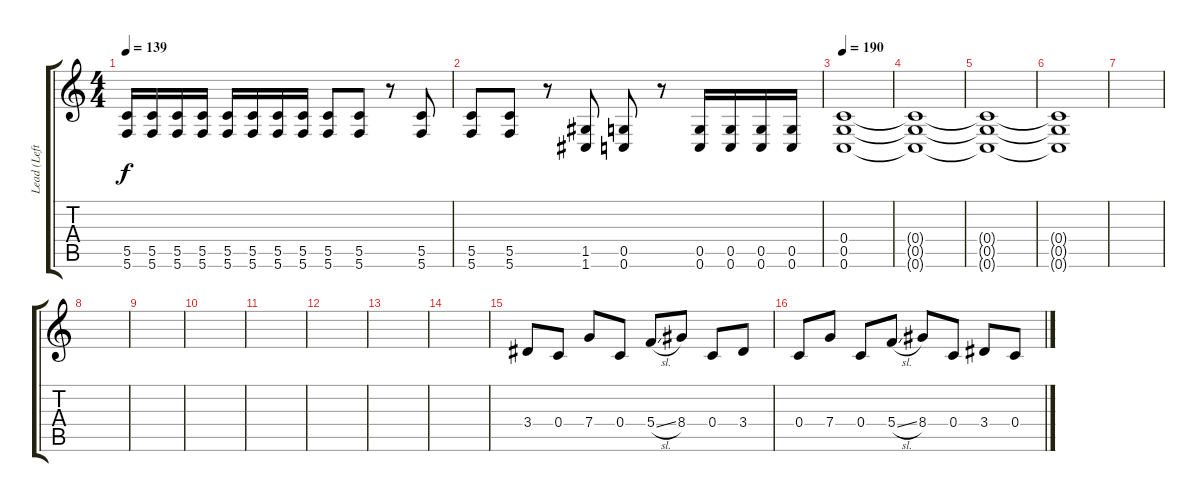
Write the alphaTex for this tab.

\track ("Lead (Left)" "Lead (Left") {instrument distortionguitar}
\staff {score tabs}
\tuning (D4 A3 F3 C3 G2 C2) {hide}
\ts (4 4)
\tempo 139
\clef g2
\ks c
(5.5 5.6).16{dy f} (5.5 5.6).16 (5.5 5.6).16 (5.5 5.6).16 (5.5 5.6).16 (5.5 5.6).16 (5.5 5.6).16 (5.5 5.6).16 (5.5 5.6).8 (5.5 5.6).8 r.8 (5.5 5.6).8 |
(5.5 5.6).8 (5.5 5.6).8 r.8 (1.5 1.6).8 (0.5 0.6).8 r.8 (0.5 0.6).16 (0.5 0.6).16 (0.5 0.6).16 (0.5 0.6).16 |
\tempo 190
(0.4 0.5 0.6).1 |
(0.4{t} 0.5{t} 0.6{t}).1 |
(0.4{t} 0.5{t} 0.6{t}).1 |
(0.4{t} 0.5{t} 0.6{t}).1 |
|
|
|
|
|
|
|
|
3.4.8 0.4.8 7.4.8 0.4.8 5.4{sl}.8 8.4.8 0.4.8 3.4.8 |
0.4.8 7.4.8 0.4.8 5.4{sl}.8 8.4.8 0.4.8 3.4.8 0.4.8
